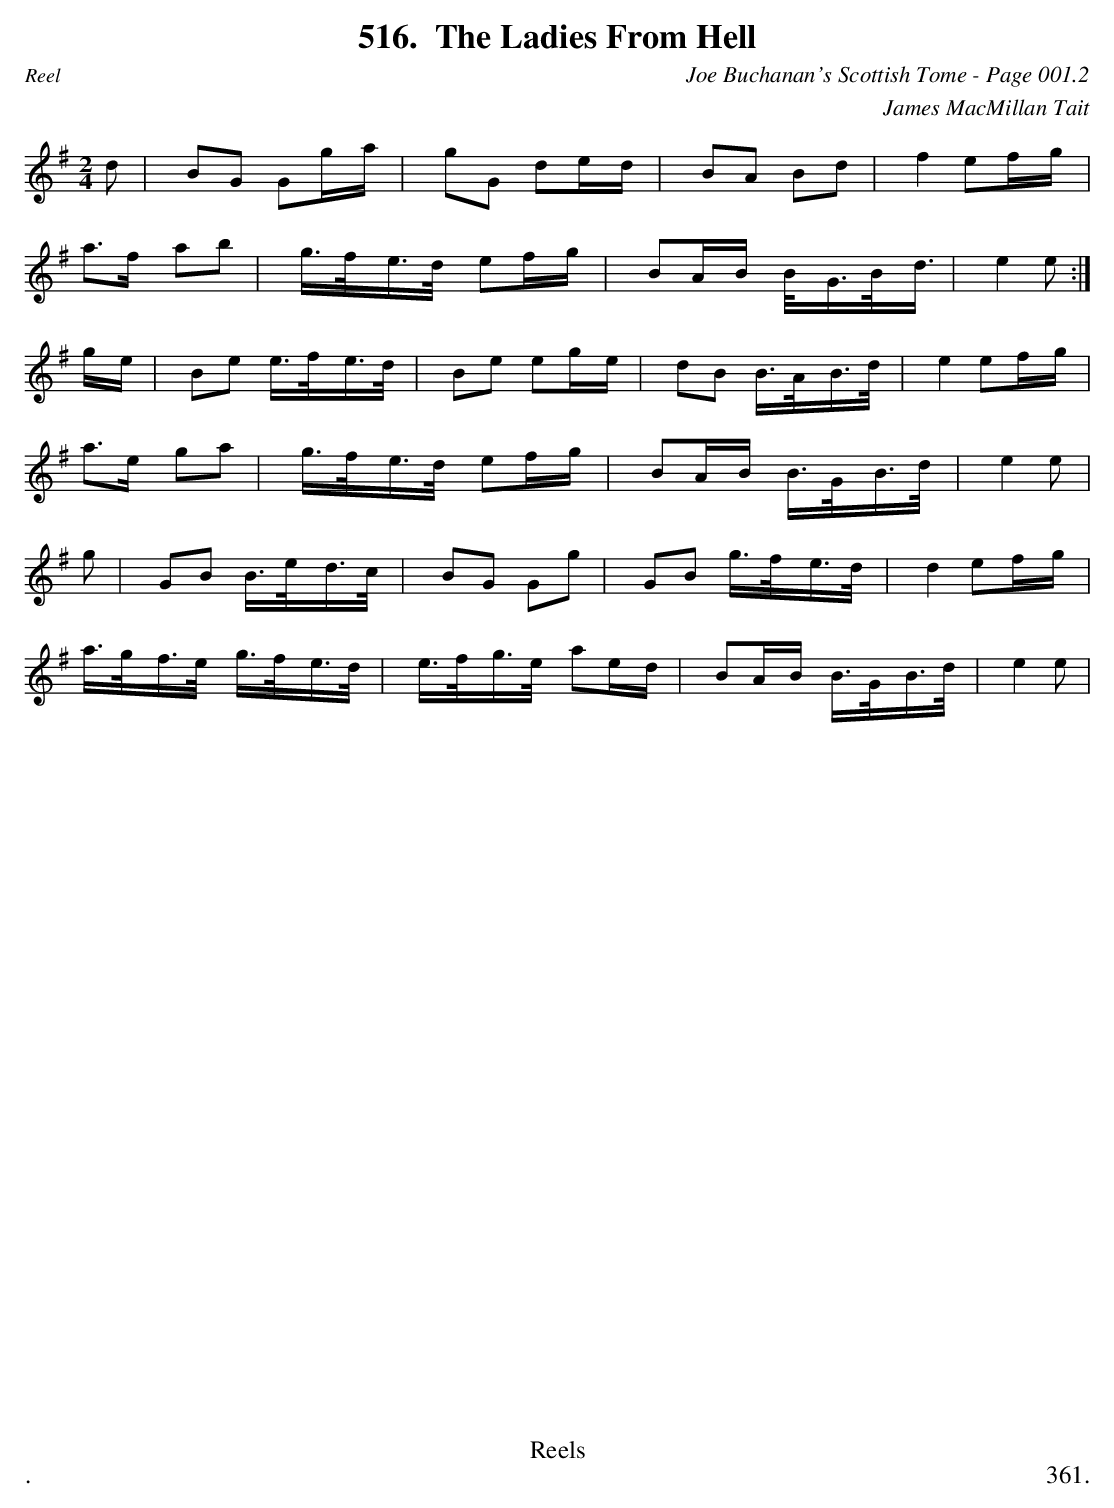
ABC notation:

X:1
T:Ladies From Hell, The
C:Joe Buchanan's Scottish Tome - Page 001.2
C:James MacMillan Tait
L:1/8
M:2/4
K:G
d | BG Gg/a/ | gG  de/d/ | BA Bd  | f2 ef/g/ |
a>f ab  | g/>f/e/>d/ ef/g/ | BA/B/ B/<G/B/<d/ | e2 e  :|
g/e/2 | Be e/2>f/2e/2>d/2 | Be eg/2e/2 | dB B/2>A/2B/2>d/2 | e2 ef/2g/2 |
a>e ga | g/2>f/2e/2>d/2 ef/2g/2 | BA/2B/2 B/2>G/2B/2>d/2 | e2 e |
g| GB B/2>e/2d/2>c/2 | BG Gg | GB g/2>f/2e/2>d/2 | d2 ef/2g/2 |
a/>g/f/>e/ g/>f/e/>d/ | e/>f/g/>e/ ae/d/ | BA/B/ B/>G/B/>d/ | e2 e  |
